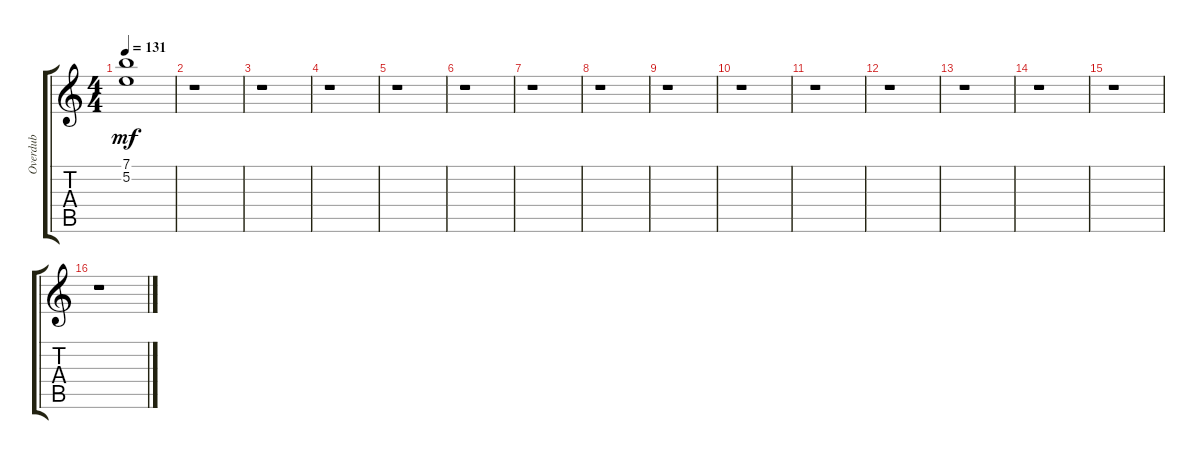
\track ("Overdub" "Overdub") {instrument distortionguitar}
\staff {score tabs}
\tuning (E4 B3 G3 D3 A2 E2) {hide}
\ts (4 4)
\tempo 131
\clef g2
\ks c
(7.1 5.2).1{dy mf} |
r.1 |
r.1 |
r.1 |
r.1 |
r.1 |
r.1 |
r.1 |
r.1 |
r.1 |
r.1 |
r.1 |
r.1 |
r.1 |
r.1 |
r.1
